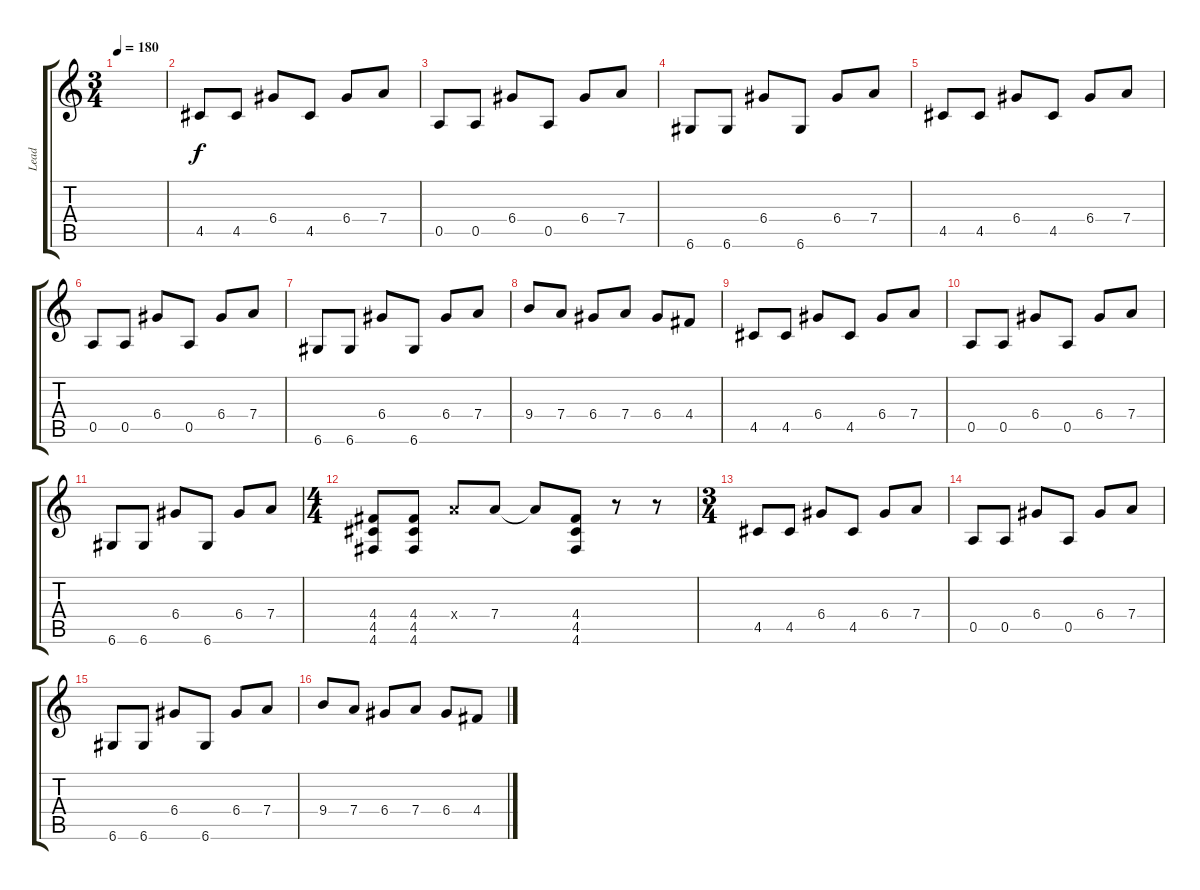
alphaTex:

\track ("Lead " "Lead ") {instrument distortionguitar}
\staff {score tabs}
\tuning (E4 B3 G3 D3 A2 D2) {hide}
\ts (3 4)
\tempo 180
\clef g2
\ks c
|
4.5.8 4.5.8 6.4.8 4.5.8 6.4.8 7.4.8 |
0.5.8 0.5.8 6.4.8 0.5.8 6.4.8 7.4.8 |
6.6.8 6.6.8 6.4.8 6.6.8 6.4.8 7.4.8 |
4.5.8 4.5.8 6.4.8 4.5.8 6.4.8 7.4.8 |
0.5.8 0.5.8 6.4.8 0.5.8 6.4.8 7.4.8 |
6.6.8 6.6.8 6.4.8 6.6.8 6.4.8 7.4.8 |
9.4.8 7.4.8 6.4.8 7.4.8 6.4.8 4.4.8 |
4.5.8 4.5.8 6.4.8 4.5.8 6.4.8 7.4.8 |
0.5.8 0.5.8 6.4.8 0.5.8 6.4.8 7.4.8 |
6.6.8 6.6.8 6.4.8 6.6.8 6.4.8 7.4.8 |
\ts (4 4)
(4.4 4.5 4.6).8 (4.4 4.5 4.6).8 7.4{x}.8 7.4.8 7.4{t}.8 (4.4 4.5 4.6).8 r.8 r.8 |
\ts (3 4)
4.5.8 4.5.8 6.4.8 4.5.8 6.4.8 7.4.8 |
0.5.8 0.5.8 6.4.8 0.5.8 6.4.8 7.4.8 |
6.6.8 6.6.8 6.4.8 6.6.8 6.4.8 7.4.8 |
9.4.8 7.4.8 6.4.8 7.4.8 6.4.8 4.4.8
